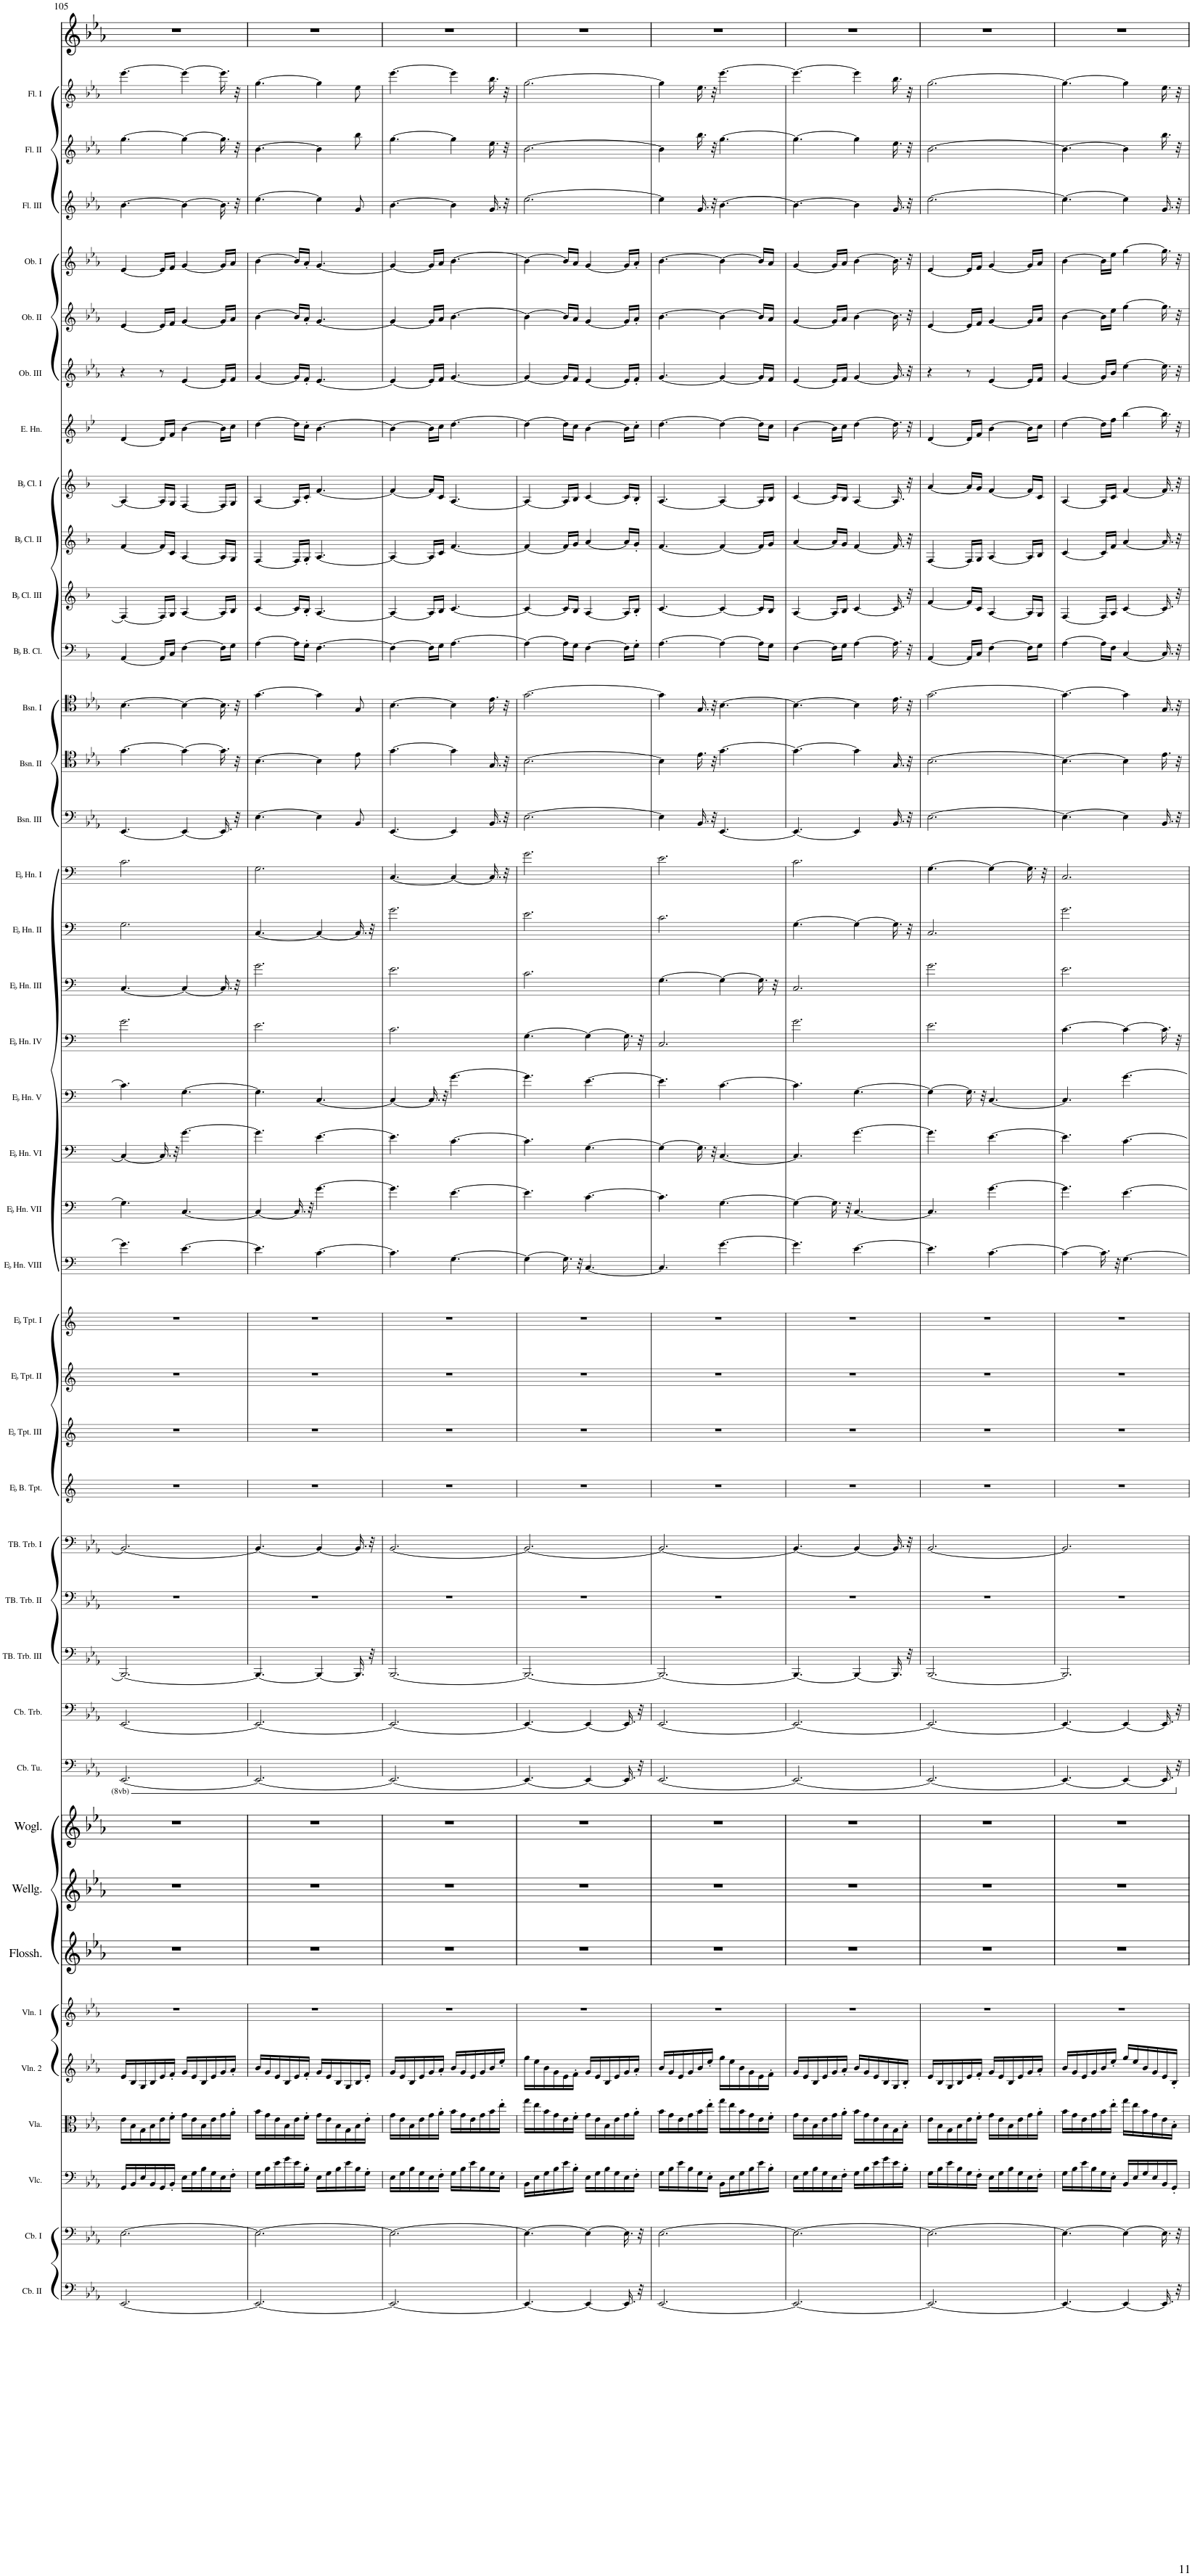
**kern	**kern	**kern	**kern	**kern	**kern	**kern	**kern	**kern	**kern	**kern	**kern	**kern	**kern	**kern	**kern	**kern	**kern	**kern	**kern	**kern	**kern	**kern	**kern	**kern	**kern	**kern	**kern	**kern	**kern	**kern	**kern	**kern	**kern	**kern	**kern	**kern	**kern	**kern	**kern	**kern
*part41	*part40	*part39	*part38	*part37	*part36	*part35	*part34	*part33	*part32	*part31	*part30	*part29	*part28	*part27	*part26	*part25	*part24	*part23	*part22	*part21	*part20	*part19	*part18	*part17	*part16	*part15	*part14	*part13	*part12	*part11	*part10	*part9	*part8	*part7	*part6	*part5	*part4	*part3	*part2	*part1
*staff41	*staff40	*staff39	*staff38	*staff37	*staff36	*staff35	*staff34	*staff33	*staff32	*staff31	*staff30	*staff29	*staff28	*staff27	*staff26	*staff25	*staff24	*staff23	*staff22	*staff21	*staff20	*staff19	*staff18	*staff17	*staff16	*staff15	*staff14	*staff13	*staff12	*staff11	*staff10	*staff9	*staff8	*staff7	*staff6	*staff5	*staff4	*staff3	*staff2	*staff1
*I"Contrabass II	*I"Contrabass I	*I"Violoncello	*I"Viola	*I"Violin 2	*I"Violin 1	*I"Flosshilde	*I"Wellgunde	*I"Woglinde	*I"Contrabass Tuba	*I"Contrabass Trombone	*I"Tenorbass Trombone III	*I"Tenorbass Trombone II	*I"Tenorbass Trombone I	*I"EaccidentalFlat Bass Trumpet	*I"EaccidentalFlat Trumpet III	*I"EaccidentalFlat Trumpet II	*I"EaccidentalFlat Trumpet I	*I"EaccidentalFlat Horn VIII	*I"EaccidentalFlat Horn VII	*I"EaccidentalFlat Horn VI	*I"EaccidentalFlat Horn V	*I"EaccidentalFlat Horn IV	*I"EaccidentalFlat Horn III	*I"EaccidentalFlat Horn II	*I"EaccidentalFlat Horn I	*I"Bassoon III	*I"Bassoon II	*I"Bassoon I	*I"BaccidentalFlat Bass Clarinet	*I"BaccidentalFlat Clarinet III	*I"BaccidentalFlat Clarinet II	*I"BaccidentalFlat Clarinet I	*I"English Horn	*I"Oboe III	*I"Oboe II	*I"Oboe I	*I"Flute III	*I"Flute II	*I"Flute I	*I"Voice
*I'Cb. II	*I'Cb. I	*I'Vlc.	*I'Vla.	*I'Vln. 2	*I'Vln. 1	*I'Flossh.	*I'Wellg.	*I'Wogl.	*I'Cb. Tu.	*I'Cb. Trb.	*I'TB. Trb. III	*I'TB. Trb. II	*I'TB. Trb. I	*I'EaccidentalFlat B. Tpt.	*I'EaccidentalFlat Tpt. III	*I'EaccidentalFlat Tpt. II	*I'EaccidentalFlat Tpt. I	*I'EaccidentalFlat Hn. VIII	*I'EaccidentalFlat Hn. VII	*I'EaccidentalFlat Hn. VI	*I'EaccidentalFlat Hn. V	*I'EaccidentalFlat Hn. IV	*I'EaccidentalFlat Hn. III	*I'EaccidentalFlat Hn. II	*I'EaccidentalFlat Hn. I	*I'Bsn. III	*I'Bsn. II	*I'Bsn. I	*I'BaccidentalFlat B. Cl.	*I'BaccidentalFlat Cl. III	*I'BaccidentalFlat Cl. II	*I'BaccidentalFlat Cl. I	*I'E. Hn.	*I'Ob. III	*I'Ob. II	*I'Ob. I	*I'Fl. III	*I'Fl. II	*I'Fl. I	*
!!LO:PB:g=z
*clefF4	*clefF4	*clefF4	*clefC3	*clefG2	*clefG2	*clefG2	*clefG2	*clefG2	*clefF4	*clefF4	*clefF4	*clefF4	*clefF4	*clefG2	*clefG2	*clefG2	*clefG2	*clefF4	*clefF4	*clefF4	*clefF4	*clefF4	*clefF4	*clefF4	*clefF4	*clefF4	*clefC4	*clefC4	*clefF4	*clefG2	*clefG2	*clefG2	*clefG2	*clefG2	*clefG2	*clefG2	*clefG2	*clefG2	*clefG2	*clefG2
*Trd7c12	*Trd7c12	*	*	*	*	*	*	*	*	*	*	*	*	*Trd5c9	*Trd-2c-3	*Trd-2c-3	*Trd-2c-3	*Trd-2c-3	*Trd-2c-3	*Trd-2c-3	*Trd-2c-3	*Trd-2c-3	*Trd-2c-3	*Trd-2c-3	*Trd-2c-3	*	*	*	*Trd1c2	*Trd1c2	*Trd1c2	*Trd1c2	*Trd4c7	*	*	*	*	*	*	*
*k[b-e-a-]	*k[b-e-a-]	*k[b-e-a-]	*k[b-e-a-]	*k[b-e-a-]	*k[b-e-a-]	*k[b-e-a-]	*k[b-e-a-]	*k[b-e-a-]	*k[b-e-a-]	*k[b-e-a-]	*k[b-e-a-]	*k[b-e-a-]	*k[b-e-a-]	*k[]	*k[]	*k[]	*k[]	*k[]	*k[]	*k[]	*k[]	*k[]	*k[]	*k[]	*k[]	*k[b-e-a-]	*k[b-e-a-]	*k[b-e-a-]	*k[b-]	*k[b-]	*k[b-]	*k[b-]	*k[b-e-]	*k[b-e-a-]	*k[b-e-a-]	*k[b-e-a-]	*k[b-e-a-]	*k[b-e-a-]	*k[b-e-a-]	*k[b-e-a-]
*M6/8	*M6/8	*M6/8	*M6/8	*M6/8	*M6/8	*M6/8	*M6/8	*M6/8	*M6/8	*M6/8	*M6/8	*M6/8	*M6/8	*M6/8	*M6/8	*M6/8	*M6/8	*M6/8	*M6/8	*M6/8	*M6/8	*M6/8	*M6/8	*M6/8	*M6/8	*M6/8	*M6/8	*M6/8	*M6/8	*M6/8	*M6/8	*M6/8	*M6/8	*M6/8	*M6/8	*M6/8	*M6/8	*M6/8	*M6/8	*M6/8
=105	=105	=105	=105	=105	=105	=105	=105	=105	=105	=105	=105	=105	=105	=105	=105	=105	=105	=105	=105	=105	=105	=105	=105	=105	=105	=105	=105	=105	=105	=105	=105	=105	=105	=105	=105	=105	=105	=105	=105	=105
[2.EE-/	[2.E-\	16GG/LL	16e-\LL	16e-/LL	2.r	2.r	2.r	2.r	[2.EEE-/	[2.EE-/	2.BBB-/_	2.r	2.BB-/_	2.r	2.r	2.r	2.r	4.g\]	4.G\]	4C/_	4.c\]	2.g\	[4.C/	2.G\	2.c\	[4.EE-/	[4.g\	[4.B-\	[4AA/	4F/_	[4f/	4A/_	[4d/	4r	[4e-/	[4e-/	[4.b-\	[4.gg\	[4.eee-\	2.r
.	.	16BB-/	16B-\	16B-/	.	.	.	.	.	.	.	.	.	.	.	.	.	.	.	.	.	.	.	.	.	.	.	.	.	.	.	.	.	.	.	.	.	.	.	.
.	.	16E-/	16G\	16G/	.	.	.	.	.	.	.	.	.	.	.	.	.	.	.	.	.	.	.	.	.	.	.	.	.	.	.	.	.	.	.	.	.	.	.	.
.	.	16BB-/	16B-\	16B-/	.	.	.	.	.	.	.	.	.	.	.	.	.	.	.	.	.	.	.	.	.	.	.	.	.	.	.	.	.	.	.	.	.	.	.	.
.	.	16GG/	16e-\	16e-/	.	.	.	.	.	.	.	.	.	.	.	.	.	.	.	16.C/]	.	.	.	.	.	.	.	.	16AA/LL]	16F/LL]	16f/LL]	16A/LL]	16d/LL]	8r	16e-/LL]	16e-/LL]	.	.	.	.
.	.	16BB-'/JJ	16f'\JJ	16f'/JJ	.	.	.	.	.	.	.	.	.	.	.	.	.	.	.	.	.	.	.	.	.	.	.	.	16C/JJ	16G/JJ	16c/JJ	16G/JJ	16f/JJ	.	16f/JJ	16f/JJ	.	.	.	.
.	.	.	.	.	.	.	.	.	.	.	.	.	.	.	.	.	.	.	.	32r	.	.	.	.	.	.	.	.	.	.	.	.	.	.	.	.	.	.	.	.
.	.	16E-\LL	16g\LL	16g/LL	.	.	.	.	.	.	.	.	.	.	.	.	.	[4.e\	[4.C/	[4.g\	[4.G\	.	4C/_	.	.	4EE-/_	4g\_	4B-\_	[4F\	[4A/	[4A/	[4F/	[4b-\	[4e-/	[4g/	[4g/	4b-\_	4gg\_	4eee-\_	.
.	.	16G\	16e-\	16e-/	.	.	.	.	.	.	.	.	.	.	.	.	.	.	.	.	.	.	.	.	.	.	.	.	.	.	.	.	.	.	.	.	.	.	.	.
.	.	16B-\	16B-\	16B-/	.	.	.	.	.	.	.	.	.	.	.	.	.	.	.	.	.	.	.	.	.	.	.	.	.	.	.	.	.	.	.	.	.	.	.	.
.	.	16G\	16e-\	16e-/	.	.	.	.	.	.	.	.	.	.	.	.	.	.	.	.	.	.	.	.	.	.	.	.	.	.	.	.	.	.	.	.	.	.	.	.
.	.	16E-\	16g\	16g/	.	.	.	.	.	.	.	.	.	.	.	.	.	.	.	.	.	.	16.C/]	.	.	16.EE-/]	16.g\]	16.B-\]	16F\LL]	16A/LL]	16A/LL]	16F/LL]	16b-\LL]	16e-/LL]	16g/LL]	16g/LL]	16.b-\]	16.gg\]	16.eee-\]	.
.	.	16F'\JJ	16a-'\JJ	16a-'/JJ	.	.	.	.	.	.	.	.	.	.	.	.	.	.	.	.	.	.	.	.	.	.	.	.	16G\JJ	16B-/JJ	16G/JJ	16G/JJ	16cc\JJ	16f/JJ	16a-/JJ	16a-/JJ	.	.	.	.
.	.	.	.	.	.	.	.	.	.	.	.	.	.	.	.	.	.	.	.	.	.	.	32r	.	.	32r	32r	32r	.	.	.	.	.	.	.	.	32r	32r	32r	.
=106	=106	=106	=106	=106	=106	=106	=106	=106	=106	=106	=106	=106	=106	=106	=106	=106	=106	=106	=106	=106	=106	=106	=106	=106	=106	=106	=106	=106	=106	=106	=106	=106	=106	=106	=106	=106	=106	=106	=106	=106
2.EE-/_	2.E-\_	16G\LL	16b-\LL	16b-/LL	2.r	2.r	2.r	2.r	2.EEE-/_	2.EE-/_	4.BBB-/_	2.r	4.BB-/_	2.r	2.r	2.r	2.r	4.e\]	4C/_	4.g\]	4.G\]	2.e\	2.g\	[4.C/	2.G\	[4.E-\	[4.B-\	[4.g\	[4A\	[4c/	[4F/	[4A/	[4dd\	[4g/	[4b-\	[4b-\	[4.ee-\	[4.b-\	[4.gg\	2.r
.	.	16B-\	16g\	16g/	.	.	.	.	.	.	.	.	.	.	.	.	.	.	.	.	.	.	.	.	.	.	.	.	.	.	.	.	.	.	.	.	.	.	.	.
.	.	16e-\	16e-\	16e-/	.	.	.	.	.	.	.	.	.	.	.	.	.	.	.	.	.	.	.	.	.	.	.	.	.	.	.	.	.	.	.	.	.	.	.	.
.	.	16g\	16B-\	16B-/	.	.	.	.	.	.	.	.	.	.	.	.	.	.	.	.	.	.	.	.	.	.	.	.	.	.	.	.	.	.	.	.	.	.	.	.
.	.	16e-\	16e-\	16e-/	.	.	.	.	.	.	.	.	.	.	.	.	.	.	16.C/]	.	.	.	.	.	.	.	.	.	16A\LL]	16c/LL]	16F/LL]	16A/LL]	16dd\LL]	16g/LL]	16b-/LL]	16b-/LL]	.	.	.	.
.	.	16B-'\JJ	16f'\JJ	16f'/JJ	.	.	.	.	.	.	.	.	.	.	.	.	.	.	.	.	.	.	.	.	.	.	.	.	16G'\JJ	16B-'/JJ	16G'/JJ	16c'/JJ	16cc'\JJ	16f'/JJ	16a-'/JJ	16a-'/JJ	.	.	.	.
.	.	.	.	.	.	.	.	.	.	.	.	.	.	.	.	.	.	.	32r	.	.	.	.	.	.	.	.	.	.	.	.	.	.	.	.	.	.	.	.	.
.	.	16E-\LL	16g\LL	16g/LL	.	.	.	.	.	.	4BBB-/_	.	4BB-/_	.	.	.	.	[4.c\	[4.g\	[4.e\	[4.C/	.	.	4C/_	.	4E-\]	4B-\]	4g\]	[4.F\	[4.A/	[4.A/	[4.f/	[4.b-\	[4.e-/	[4.g/	[4.g/	4ee-\]	4b-\]	4gg\]	.
.	.	16G\	16e-\	16e-/	.	.	.	.	.	.	.	.	.	.	.	.	.	.	.	.	.	.	.	.	.	.	.	.	.	.	.	.	.	.	.	.	.	.	.	.
.	.	16B-\	16B-\	16B-/	.	.	.	.	.	.	.	.	.	.	.	.	.	.	.	.	.	.	.	.	.	.	.	.	.	.	.	.	.	.	.	.	.	.	.	.
.	.	16e-\	16G\	16G/	.	.	.	.	.	.	.	.	.	.	.	.	.	.	.	.	.	.	.	.	.	.	.	.	.	.	.	.	.	.	.	.	.	.	.	.
.	.	16B-\	16B-\	16B-/	.	.	.	.	.	.	16.BBB-/]	.	16.BB-/]	.	.	.	.	.	.	.	.	.	.	16.C/]	.	8BB-/	8e-\	8G/	.	.	.	.	.	.	.	.	8g/	8bb-\	8ee-\	.
.	.	16G'\JJ	16e-'\JJ	16e-'/JJ	.	.	.	.	.	.	.	.	.	.	.	.	.	.	.	.	.	.	.	.	.	.	.	.	.	.	.	.	.	.	.	.	.	.	.	.
.	.	.	.	.	.	.	.	.	.	.	32r	.	32r	.	.	.	.	.	.	.	.	.	.	32r	.	.	.	.	.	.	.	.	.	.	.	.	.	.	.	.
=107	=107	=107	=107	=107	=107	=107	=107	=107	=107	=107	=107	=107	=107	=107	=107	=107	=107	=107	=107	=107	=107	=107	=107	=107	=107	=107	=107	=107	=107	=107	=107	=107	=107	=107	=107	=107	=107	=107	=107	=107
2.EE-/_	2.E-\_	16E-\LL	16g\LL	16g/LL	2.r	2.r	2.r	2.r	2.EEE-/_	2.EE-/_	[2.BBB-/	2.r	[2.BB-/	2.r	2.r	2.r	2.r	4.c\]	4.g\]	4.e\]	4C/_	2.c\	2.e\	2.g\	[4.C/	[4.EE-/	[4.g\	[4.B-\	4F\_	4A/_	4A/_	4f/_	4b-\_	4e-/_	4g/_	4g/_	[4.b-\	[4.gg\	[4.eee-\	2.r
.	.	16G\	16e-\	16e-/	.	.	.	.	.	.	.	.	.	.	.	.	.	.	.	.	.	.	.	.	.	.	.	.	.	.	.	.	.	.	.	.	.	.	.	.
.	.	16B-\	16B-\	16B-/	.	.	.	.	.	.	.	.	.	.	.	.	.	.	.	.	.	.	.	.	.	.	.	.	.	.	.	.	.	.	.	.	.	.	.	.
.	.	16G\	16e-\	16e-/	.	.	.	.	.	.	.	.	.	.	.	.	.	.	.	.	.	.	.	.	.	.	.	.	.	.	.	.	.	.	.	.	.	.	.	.
.	.	16E-\	16g\	16g/	.	.	.	.	.	.	.	.	.	.	.	.	.	.	.	.	16.C/]	.	.	.	.	.	.	.	16F\LL]	16A/LL]	16A/LL]	16f/LL]	16b-\LL]	16e-/LL]	16g/LL]	16g/LL]	.	.	.	.
.	.	16F'\JJ	16a-'\JJ	16a-'/JJ	.	.	.	.	.	.	.	.	.	.	.	.	.	.	.	.	.	.	.	.	.	.	.	.	16G\JJ	16B-/JJ	16c/JJ	16c/JJ	16cc\JJ	16f/JJ	16a-/JJ	16a-/JJ	.	.	.	.
.	.	.	.	.	.	.	.	.	.	.	.	.	.	.	.	.	.	.	.	.	32r	.	.	.	.	.	.	.	.	.	.	.	.	.	.	.	.	.	.	.
.	.	16G\LL	16b-\LL	16b-/LL	.	.	.	.	.	.	.	.	.	.	.	.	.	[4.G\	[4.e\	[4.c\	[4.g\	.	.	.	4C/_	4EE-/]	4g\]	4B-\]	[4.A\	[4.c/	[4.f/	[4.A/	[4.dd\	[4.g/	[4.b-\	[4.b-\	4b-\]	4gg\]	4eee-\]	.
.	.	16B-\	16g\	16g/	.	.	.	.	.	.	.	.	.	.	.	.	.	.	.	.	.	.	.	.	.	.	.	.	.	.	.	.	.	.	.	.	.	.	.	.
.	.	16e-\	16e-\	16e-/	.	.	.	.	.	.	.	.	.	.	.	.	.	.	.	.	.	.	.	.	.	.	.	.	.	.	.	.	.	.	.	.	.	.	.	.
.	.	16B-\	16g\	16g/	.	.	.	.	.	.	.	.	.	.	.	.	.	.	.	.	.	.	.	.	.	.	.	.	.	.	.	.	.	.	.	.	.	.	.	.
.	.	16G\	16b-\	16b-/	.	.	.	.	.	.	.	.	.	.	.	.	.	.	.	.	.	.	.	.	16.C/]	16.BB-/	16.G/	16.e-\	.	.	.	.	.	.	.	.	16.g/	16.ee-\	16.bb-\	.
.	.	16E-'\JJ	16ee-'\JJ	16ee-'/JJ	.	.	.	.	.	.	.	.	.	.	.	.	.	.	.	.	.	.	.	.	.	.	.	.	.	.	.	.	.	.	.	.	.	.	.	.
.	.	.	.	.	.	.	.	.	.	.	.	.	.	.	.	.	.	.	.	.	.	.	.	.	32r	32r	32r	32r	.	.	.	.	.	.	.	.	32r	32r	32r	.
=108	=108	=108	=108	=108	=108	=108	=108	=108	=108	=108	=108	=108	=108	=108	=108	=108	=108	=108	=108	=108	=108	=108	=108	=108	=108	=108	=108	=108	=108	=108	=108	=108	=108	=108	=108	=108	=108	=108	=108	=108
4.EE-/_	4.E-\_	16BB-\LL	16gg\LL	16gg\LL	2.r	2.r	2.r	2.r	4.EEE-/_	4.EE-/_	2.BBB-/_	2.r	2.BB-/_	2.r	2.r	2.r	2.r	4G\_	4.e\]	4.c\]	4.g\]	[4.G\	2.c\	2.e\	2.g\	[2.E-\	[2.B-\	[2.g\	4A\_	4c/_	4f/_	4A/_	4dd\_	4g/_	4b-\_	4b-\_	[2.ee-\	[2.b-\	[2.gg\	2.r
.	.	16E-\	16ee-\	16ee-\	.	.	.	.	.	.	.	.	.	.	.	.	.	.	.	.	.	.	.	.	.	.	.	.	.	.	.	.	.	.	.	.	.	.	.	.
.	.	16G\	16b-\	16b-\	.	.	.	.	.	.	.	.	.	.	.	.	.	.	.	.	.	.	.	.	.	.	.	.	.	.	.	.	.	.	.	.	.	.	.	.
.	.	16B-\	16g\	16g\	.	.	.	.	.	.	.	.	.	.	.	.	.	.	.	.	.	.	.	.	.	.	.	.	.	.	.	.	.	.	.	.	.	.	.	.
.	.	16e-\	16e-\	16e-\	.	.	.	.	.	.	.	.	.	.	.	.	.	16.G\]	.	.	.	.	.	.	.	.	.	.	16A\LL]	16c/LL]	16f/LL]	16A/LL]	16dd\LL]	16g/LL]	16b-/LL]	16b-/LL]	.	.	.	.
.	.	16B-'\JJ	16f'\JJ	16f'\JJ	.	.	.	.	.	.	.	.	.	.	.	.	.	.	.	.	.	.	.	.	.	.	.	.	16G\JJ	16B-/JJ	16g/JJ	16B-/JJ	16cc\JJ	16f/JJ	16a-/JJ	16a-/JJ	.	.	.	.
.	.	.	.	.	.	.	.	.	.	.	.	.	.	.	.	.	.	32r	.	.	.	.	.	.	.	.	.	.	.	.	.	.	.	.	.	.	.	.	.	.
4EE-/_	4E-\_	16E-\LL	16g\LL	16g/LL	.	.	.	.	4EEE-/_	4EE-/_	.	.	.	.	.	.	.	[4.C/	[4.c\	[4.G\	[4.e\	4G\_	.	.	.	.	.	.	[4F\	[4A/	[4a/	[4c/	[4b-\	[4e-/	[4g/	[4g/	.	.	.	.
.	.	16G\	16e-\	16e-/	.	.	.	.	.	.	.	.	.	.	.	.	.	.	.	.	.	.	.	.	.	.	.	.	.	.	.	.	.	.	.	.	.	.	.	.
.	.	16B-\	16B-\	16B-/	.	.	.	.	.	.	.	.	.	.	.	.	.	.	.	.	.	.	.	.	.	.	.	.	.	.	.	.	.	.	.	.	.	.	.	.
.	.	16G\	16e-\	16e-/	.	.	.	.	.	.	.	.	.	.	.	.	.	.	.	.	.	.	.	.	.	.	.	.	.	.	.	.	.	.	.	.	.	.	.	.
16.EE-/]	16.E-\]	16E-\	16g\	16g/	.	.	.	.	16.EEE-/]	16.EE-/]	.	.	.	.	.	.	.	.	.	.	.	16.G\]	.	.	.	.	.	.	16F\LL]	16A/LL]	16a/LL]	16c/LL]	16b-\LL]	16e-/LL]	16g/LL]	16g/LL]	.	.	.	.
.	.	16F'\JJ	16a-'\JJ	16a-'/JJ	.	.	.	.	.	.	.	.	.	.	.	.	.	.	.	.	.	.	.	.	.	.	.	.	16G'\JJ	16B-'/JJ	16g'/JJ	16B-'/JJ	16cc'\JJ	16f'/JJ	16a-'/JJ	16a-'/JJ	.	.	.	.
32r	32r	.	.	.	.	.	.	.	32r	32r	.	.	.	.	.	.	.	.	.	.	.	32r	.	.	.	.	.	.	.	.	.	.	.	.	.	.	.	.	.	.
=109	=109	=109	=109	=109	=109	=109	=109	=109	=109	=109	=109	=109	=109	=109	=109	=109	=109	=109	=109	=109	=109	=109	=109	=109	=109	=109	=109	=109	=109	=109	=109	=109	=109	=109	=109	=109	=109	=109	=109	=109
[2.EE-/	[2.E-\	16G\LL	16b-\LL	16b-/LL	2.r	2.r	2.r	2.r	[2.EEE-/	[2.EE-/	2.BBB-/_	2.r	2.BB-/_	2.r	2.r	2.r	2.r	4.C/]	4.c\]	4G\_	4.e\]	2.C/	[4.G\	2.c\	2.e\	4E-\]	4B-\]	4g\]	[4.A\	[4.c/	[4.f/	[4.A/	[4.dd\	[4.g/	[4.b-\	[4.b-\	4ee-\]	4b-\]	4gg\]	2.r
.	.	16B-\	16g\	16g/	.	.	.	.	.	.	.	.	.	.	.	.	.	.	.	.	.	.	.	.	.	.	.	.	.	.	.	.	.	.	.	.	.	.	.	.
.	.	16e-\	16e-\	16e-/	.	.	.	.	.	.	.	.	.	.	.	.	.	.	.	.	.	.	.	.	.	.	.	.	.	.	.	.	.	.	.	.	.	.	.	.
.	.	16B-\	16g\	16g/	.	.	.	.	.	.	.	.	.	.	.	.	.	.	.	.	.	.	.	.	.	.	.	.	.	.	.	.	.	.	.	.	.	.	.	.
.	.	16G\	16b-\	16b-/	.	.	.	.	.	.	.	.	.	.	.	.	.	.	.	16.G\]	.	.	.	.	.	16.BB-/	16.e-\	16.G/	.	.	.	.	.	.	.	.	16.g/	16.bb-\	16.ee-\	.
.	.	16E-'\JJ	16ee-'\JJ	16ee-'/JJ	.	.	.	.	.	.	.	.	.	.	.	.	.	.	.	.	.	.	.	.	.	.	.	.	.	.	.	.	.	.	.	.	.	.	.	.
.	.	.	.	.	.	.	.	.	.	.	.	.	.	.	.	.	.	.	.	32r	.	.	.	.	.	32r	32r	32r	.	.	.	.	.	.	.	.	32r	32r	32r	.
.	.	16BB-\LL	16gg\LL	16gg\LL	.	.	.	.	.	.	.	.	.	.	.	.	.	[4.g\	[4.G\	[4.C/	[4.c\	.	4G\_	.	.	[4.EE-/	[4.g\	[4.B-\	4A\_	4c/_	4f/_	4A/_	4dd\_	4g/_	4b-\_	4b-\_	[4.b-\	[4.gg\	[4.eee-\	.
.	.	16E-\	16ee-\	16ee-\	.	.	.	.	.	.	.	.	.	.	.	.	.	.	.	.	.	.	.	.	.	.	.	.	.	.	.	.	.	.	.	.	.	.	.	.
.	.	16G\	16b-\	16b-\	.	.	.	.	.	.	.	.	.	.	.	.	.	.	.	.	.	.	.	.	.	.	.	.	.	.	.	.	.	.	.	.	.	.	.	.
.	.	16B-\	16g\	16g\	.	.	.	.	.	.	.	.	.	.	.	.	.	.	.	.	.	.	.	.	.	.	.	.	.	.	.	.	.	.	.	.	.	.	.	.
.	.	16e-\	16e-\	16e-\	.	.	.	.	.	.	.	.	.	.	.	.	.	.	.	.	.	.	16.G\]	.	.	.	.	.	16A\LL]	16c/LL]	16f/LL]	16A/LL]	16dd\LL]	16g/LL]	16b-/LL]	16b-/LL]	.	.	.	.
.	.	16B-'\JJ	16f'\JJ	16f'\JJ	.	.	.	.	.	.	.	.	.	.	.	.	.	.	.	.	.	.	.	.	.	.	.	.	16G\JJ	16B-/JJ	16g/JJ	16B-/JJ	16cc\JJ	16f/JJ	16a-/JJ	16a-/JJ	.	.	.	.
.	.	.	.	.	.	.	.	.	.	.	.	.	.	.	.	.	.	.	.	.	.	.	32r	.	.	.	.	.	.	.	.	.	.	.	.	.	.	.	.	.
=110	=110	=110	=110	=110	=110	=110	=110	=110	=110	=110	=110	=110	=110	=110	=110	=110	=110	=110	=110	=110	=110	=110	=110	=110	=110	=110	=110	=110	=110	=110	=110	=110	=110	=110	=110	=110	=110	=110	=110	=110
2.EE-/_	2.E-\_	16E-\LL	16g\LL	16g/LL	2.r	2.r	2.r	2.r	2.EEE-/_	2.EE-/_	4.BBB-/_	2.r	4.BB-/_	2.r	2.r	2.r	2.r	4.g\]	4G\_	4.C/]	4.c\]	2.g\	2.C/	[4.G\	2.c\	4.EE-/_	4.g\_	4.B-\_	[4F\	[4A/	[4a/	[4c/	[4b-\	[4e-/	[4g/	[4g/	4.b-\_	4.gg\_	4.eee-\_	2.r
.	.	16G\	16e-\	16e-/	.	.	.	.	.	.	.	.	.	.	.	.	.	.	.	.	.	.	.	.	.	.	.	.	.	.	.	.	.	.	.	.	.	.	.	.
.	.	16B-\	16B-\	16B-/	.	.	.	.	.	.	.	.	.	.	.	.	.	.	.	.	.	.	.	.	.	.	.	.	.	.	.	.	.	.	.	.	.	.	.	.
.	.	16G\	16e-\	16e-/	.	.	.	.	.	.	.	.	.	.	.	.	.	.	.	.	.	.	.	.	.	.	.	.	.	.	.	.	.	.	.	.	.	.	.	.
.	.	16E-\	16g\	16g/	.	.	.	.	.	.	.	.	.	.	.	.	.	.	16.G\]	.	.	.	.	.	.	.	.	.	16F\LL]	16A/LL]	16a/LL]	16c/LL]	16b-\LL]	16e-/LL]	16g/LL]	16g/LL]	.	.	.	.
.	.	16F'\JJ	16a-'\JJ	16a-'/JJ	.	.	.	.	.	.	.	.	.	.	.	.	.	.	.	.	.	.	.	.	.	.	.	.	16G\JJ	16B-/JJ	16g/JJ	16B-/JJ	16cc\JJ	16f/JJ	16a-/JJ	16a-/JJ	.	.	.	.
.	.	.	.	.	.	.	.	.	.	.	.	.	.	.	.	.	.	.	32r	.	.	.	.	.	.	.	.	.	.	.	.	.	.	.	.	.	.	.	.	.
.	.	16G\LL	16b-\LL	16b-/LL	.	.	.	.	.	.	4BBB-/_	.	4BB-/_	.	.	.	.	[4.e\	[4.C/	[4.g\	[4.G\	.	.	4G\_	.	4EE-/]	4g\]	4B-\]	[4A\	[4c/	[4f/	[4A/	[4dd\	[4g/	[4b-\	[4b-\	4b-\]	4gg\]	4eee-\]	.
.	.	16B-\	16g\	16g/	.	.	.	.	.	.	.	.	.	.	.	.	.	.	.	.	.	.	.	.	.	.	.	.	.	.	.	.	.	.	.	.	.	.	.	.
.	.	16e-\	16e-\	16e-/	.	.	.	.	.	.	.	.	.	.	.	.	.	.	.	.	.	.	.	.	.	.	.	.	.	.	.	.	.	.	.	.	.	.	.	.
.	.	16g\	16B-\	16B-/	.	.	.	.	.	.	.	.	.	.	.	.	.	.	.	.	.	.	.	.	.	.	.	.	.	.	.	.	.	.	.	.	.	.	.	.
.	.	16e-\	16G\	16G/	.	.	.	.	.	.	16.BBB-/]	.	16.BB-/]	.	.	.	.	.	.	.	.	.	.	16.G\]	.	16.BB-/	16.G/	16.e-\	16.A\]	16.c/]	16.f/]	16.A/]	16.dd\]	16.g/]	16.b-\]	16.b-\]	16.g/	16.ee-\	16.bb-\	.
.	.	16B-'\JJ	16B-'\JJ	16B-'/JJ	.	.	.	.	.	.	.	.	.	.	.	.	.	.	.	.	.	.	.	.	.	.	.	.	.	.	.	.	.	.	.	.	.	.	.	.
.	.	.	.	.	.	.	.	.	.	.	32r	.	32r	.	.	.	.	.	.	.	.	.	.	32r	.	32r	32r	32r	32r	32r	32r	32r	32r	32r	32r	32r	32r	32r	32r	.
=111	=111	=111	=111	=111	=111	=111	=111	=111	=111	=111	=111	=111	=111	=111	=111	=111	=111	=111	=111	=111	=111	=111	=111	=111	=111	=111	=111	=111	=111	=111	=111	=111	=111	=111	=111	=111	=111	=111	=111	=111
2.EE-/_	2.E-\_	16G\LL	16e-\LL	16e-/LL	2.r	2.r	2.r	2.r	2.EEE-/_	2.EE-/_	[2.BBB-/	2.r	[2.BB-/	2.r	2.r	2.r	2.r	4.e\]	4.C/]	4.g\]	4G\_	2.e\	2.g\	2.C/	[4.G\	[2.E-\	[2.B-\	[2.g\	[4AA/	[4f/	[4F/	[4a/	[4d/	4r	[4e-/	[4e-/	[2.ee-\	[2.b-\	[2.gg\	2.r
.	.	16B-\	16B-\	16B-/	.	.	.	.	.	.	.	.	.	.	.	.	.	.	.	.	.	.	.	.	.	.	.	.	.	.	.	.	.	.	.	.	.	.	.	.
.	.	16e-\	16G\	16G/	.	.	.	.	.	.	.	.	.	.	.	.	.	.	.	.	.	.	.	.	.	.	.	.	.	.	.	.	.	.	.	.	.	.	.	.
.	.	16B-\	16B-\	16B-/	.	.	.	.	.	.	.	.	.	.	.	.	.	.	.	.	.	.	.	.	.	.	.	.	.	.	.	.	.	.	.	.	.	.	.	.
.	.	16G\	16e-\	16e-/	.	.	.	.	.	.	.	.	.	.	.	.	.	.	.	.	16.G\]	.	.	.	.	.	.	.	16AA/LL]	16f/LL]	16F/LL]	16a/LL]	16d/LL]	8r	16e-/LL]	16e-/LL]	.	.	.	.
.	.	16F'\JJ	16f'\JJ	16f'/JJ	.	.	.	.	.	.	.	.	.	.	.	.	.	.	.	.	.	.	.	.	.	.	.	.	16C/JJ	16c/JJ	16G/JJ	16g/JJ	16f/JJ	.	16f/JJ	16f/JJ	.	.	.	.
.	.	.	.	.	.	.	.	.	.	.	.	.	.	.	.	.	.	.	.	.	32r	.	.	.	.	.	.	.	.	.	.	.	.	.	.	.	.	.	.	.
.	.	16E-\LL	16g\LL	16g/LL	.	.	.	.	.	.	.	.	.	.	.	.	.	[4.c\	[4.g\	[4.e\	[4.C/	.	.	.	4G\_	.	.	.	[4F\	[4A/	[4A/	[4f/	[4b-\	[4e-/	[4g/	[4g/	.	.	.	.
.	.	16G\	16e-\	16e-/	.	.	.	.	.	.	.	.	.	.	.	.	.	.	.	.	.	.	.	.	.	.	.	.	.	.	.	.	.	.	.	.	.	.	.	.
.	.	16B-\	16B-\	16B-/	.	.	.	.	.	.	.	.	.	.	.	.	.	.	.	.	.	.	.	.	.	.	.	.	.	.	.	.	.	.	.	.	.	.	.	.
.	.	16G\	16e-\	16e-/	.	.	.	.	.	.	.	.	.	.	.	.	.	.	.	.	.	.	.	.	.	.	.	.	.	.	.	.	.	.	.	.	.	.	.	.
.	.	16E-\	16g\	16g/	.	.	.	.	.	.	.	.	.	.	.	.	.	.	.	.	.	.	.	.	16.G\]	.	.	.	16F\LL]	16A/LL]	16A/LL]	16f/LL]	16b-\LL]	16e-/LL]	16g/LL]	16g/LL]	.	.	.	.
.	.	16F'\JJ	16a-'\JJ	16a-'/JJ	.	.	.	.	.	.	.	.	.	.	.	.	.	.	.	.	.	.	.	.	.	.	.	.	16G\JJ	16G/JJ	16B-/JJ	16c/JJ	16cc\JJ	16f/JJ	16a-/JJ	16a-/JJ	.	.	.	.
.	.	.	.	.	.	.	.	.	.	.	.	.	.	.	.	.	.	.	.	.	.	.	.	.	32r	.	.	.	.	.	.	.	.	.	.	.	.	.	.	.
=112	=112	=112	=112	=112	=112	=112	=112	=112	=112	=112	=112	=112	=112	=112	=112	=112	=112	=112	=112	=112	=112	=112	=112	=112	=112	=112	=112	=112	=112	=112	=112	=112	=112	=112	=112	=112	=112	=112	=112	=112
4.EE-/_	4.E-\_	16G\LL	16b-\LL	16b-/LL	2.r	2.r	2.r	2.r	4.EEE-/_	4.EE-/_	2.BBB-/]	2.r	2.BB-/]	2.r	2.r	2.r	2.r	4c\_	4.g\]	4.e\]	4.C/]	[4.c\	2.e\	2.g\	2.C/	4.E-\_	4.B-\_	4.g\_	[4A\	[4F/	[4c/	[4A/	[4dd\	[4g/	[4b-\	[4b-\	4.ee-\_	4.b-\_	4.gg\_	2.r
.	.	16B-\	16g\	16g/	.	.	.	.	.	.	.	.	.	.	.	.	.	.	.	.	.	.	.	.	.	.	.	.	.	.	.	.	.	.	.	.	.	.	.	.
.	.	16e-\	16e-\	16e-/	.	.	.	.	.	.	.	.	.	.	.	.	.	.	.	.	.	.	.	.	.	.	.	.	.	.	.	.	.	.	.	.	.	.	.	.
.	.	16B-\	16g\	16g/	.	.	.	.	.	.	.	.	.	.	.	.	.	.	.	.	.	.	.	.	.	.	.	.	.	.	.	.	.	.	.	.	.	.	.	.
.	.	16G\	16b-\	16b-/	.	.	.	.	.	.	.	.	.	.	.	.	.	16.c\]	.	.	.	.	.	.	.	.	.	.	16A\LL]	16F/LL]	16c/LL]	16A/LL]	16dd\LL]	16g/LL]	16b-\LL]	16b-\LL]	.	.	.	.
.	.	16E-'\JJ	16ee-'\JJ	16ee-'/JJ	.	.	.	.	.	.	.	.	.	.	.	.	.	.	.	.	.	.	.	.	.	.	.	.	16F\JJ	16A/JJ	16f/JJ	16c/JJ	16ff\JJ	16b-/JJ	16ee-\JJ	16ee-\JJ	.	.	.	.
.	.	.	.	.	.	.	.	.	.	.	.	.	.	.	.	.	.	32r	.	.	.	.	.	.	.	.	.	.	.	.	.	.	.	.	.	.	.	.	.	.
4EE-/_	4E-\_	16BB-/LL	16gg\LL	16gg/LL	.	.	.	.	4EEE-/_	4EE-/_	.	.	.	.	.	.	.	[4.G\	[4.e\	[4.c\	[4.g\	4c\_	.	.	.	4E-\]	4B-\]	4g\]	[4C/	[4c/	[4a/	[4f/	[4bb-\	[4ee-\	[4gg\	[4gg\	4ee-\]	4b-\]	4gg\]	.
.	.	16E-/	16ee-\	16ee-/	.	.	.	.	.	.	.	.	.	.	.	.	.	.	.	.	.	.	.	.	.	.	.	.	.	.	.	.	.	.	.	.	.	.	.	.
.	.	16G/	16b-\	16b-/	.	.	.	.	.	.	.	.	.	.	.	.	.	.	.	.	.	.	.	.	.	.	.	.	.	.	.	.	.	.	.	.	.	.	.	.
.	.	16E-/	16g\	16g/	.	.	.	.	.	.	.	.	.	.	.	.	.	.	.	.	.	.	.	.	.	.	.	.	.	.	.	.	.	.	.	.	.	.	.	.
16.EE-/]	16.E-\]	16BB-/	16e-\	16e-/	.	.	.	.	16.EEE-/]	16.EE-/]	.	.	.	.	.	.	.	.	.	.	.	16.c\]	.	.	.	16.BB-/	16.e-\	16.G/	16.C/]	16.c/]	16.a/]	16.f/]	16.bb-\]	16.ee-\]	16.gg\]	16.gg\]	16.g/	16.bb-\	16.ee-\	.
.	.	16GG'/JJ	16B-'\JJ	16B-'/JJ	.	.	.	.	.	.	.	.	.	.	.	.	.	.	.	.	.	.	.	.	.	.	.	.	.	.	.	.	.	.	.	.	.	.	.	.
32r	32r	.	.	.	.	.	.	.	32r	32r	.	.	.	.	.	.	.	.	.	.	.	32r	.	.	.	32r	32r	32r	32r	32r	32r	32r	32r	32r	32r	32r	32r	32r	32r	.
=	=	=	=	=	=	=	=	=	=	=	=	=	=	=	=	=	=	=	=	=	=	=	=	=	=	=	=	=	=	=	=	=	=	=	=	=	=	=	=	=
*-	*-	*-	*-	*-	*-	*-	*-	*-	*-	*-	*-	*-	*-	*-	*-	*-	*-	*-	*-	*-	*-	*-	*-	*-	*-	*-	*-	*-	*-	*-	*-	*-	*-	*-	*-	*-	*-	*-	*-	*-
